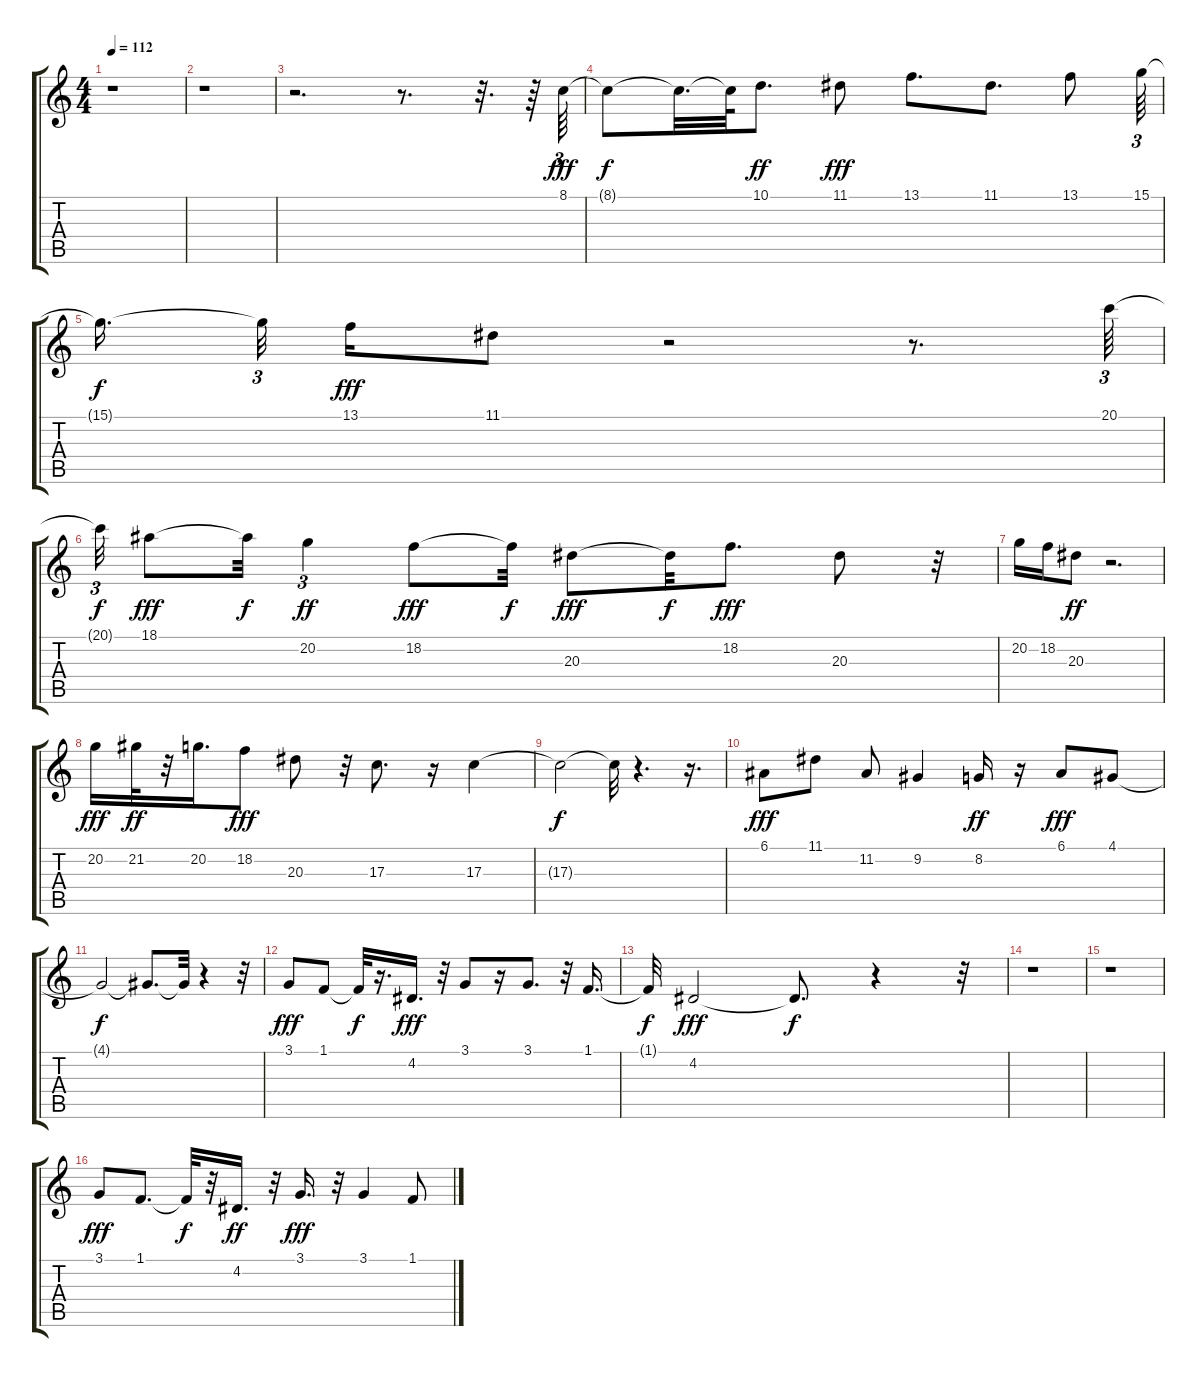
\track "" {instrument panflute}
\staff {score tabs}
\tuning (E4 B3 G3 D3 A2 E2) {hide}
\ts (4 4)
\tempo 112
\clef g2
\ks c
r.1{dy f} |
r.1 |
r.2{d} r.8{d} r.32{d} r.64 8.1.64{tu (3 2) dy fff} |
8.1{t}.8{dy f} 8.1{t}.32{d} 8.1{t}.64 10.1.8{d dy ff} 11.1.8{dy fff} 13.1.8{d} 11.1.8{d} 13.1.8 15.1.64{tu (3 2)} |
15.1{t}.16{d dy f beam splitsecondary} 15.1{t}.32{tu (3 2) beam splitsecondary} 13.1.16{dy fff} 11.1.8 r.2 r.8{d} 20.1.64{tu (3 2)} |
20.1{t}.32{tu (3 2) dy f} 18.1.8{dy fff} 18.1{t}.32{dy f} 20.2.4{tu (3 2) dy ff} 18.2.8{dy fff} 18.2{t}.32{dy f} 20.3.8{dy fff} 20.3{t}.32{dy f} 18.2.8{d dy fff} 20.3.8 r.32 |
20.2.16 18.2.16 20.3.8{dy ff} r.2{d} |
20.2.16{dy fff} 21.2.32{dy ff} r.32 20.2.16{d} 18.2.8{dy fff} 20.3.8 r.32 17.3.8{d} r.16 17.3.4 |
17.3{t}.2{dy f} 17.3{t}.32 r.4{d} r.16{d} |
6.1.8{dy fff} 11.1.8 11.2.8 9.2.4 8.2.16{dy ff} r.16 6.1.8{dy fff} 4.1.8 |
4.1{t}.2{dy f} 4.1{t}.8{d} 4.1{t}.32 r.4 r.32 |
3.1.8{dy fff} 1.1.8 1.1{t}.32{dy f} r.16{d} 4.2.16{d dy fff} r.32 3.1.8 r.16 3.1.8{d} r.32 1.1.16{d} |
1.1{t}.32{dy f} 4.2.2{dy fff} 4.2{t}.8{d dy f} r.4 r.32 |
r.1 |
r.1 |
3.1.8{dy fff} 1.1.8{d} 1.1{t}.32{dy f} r.32 4.2.16{d dy ff} r.32 3.1.16{d dy fff} r.32 3.1.4 1.1.8
